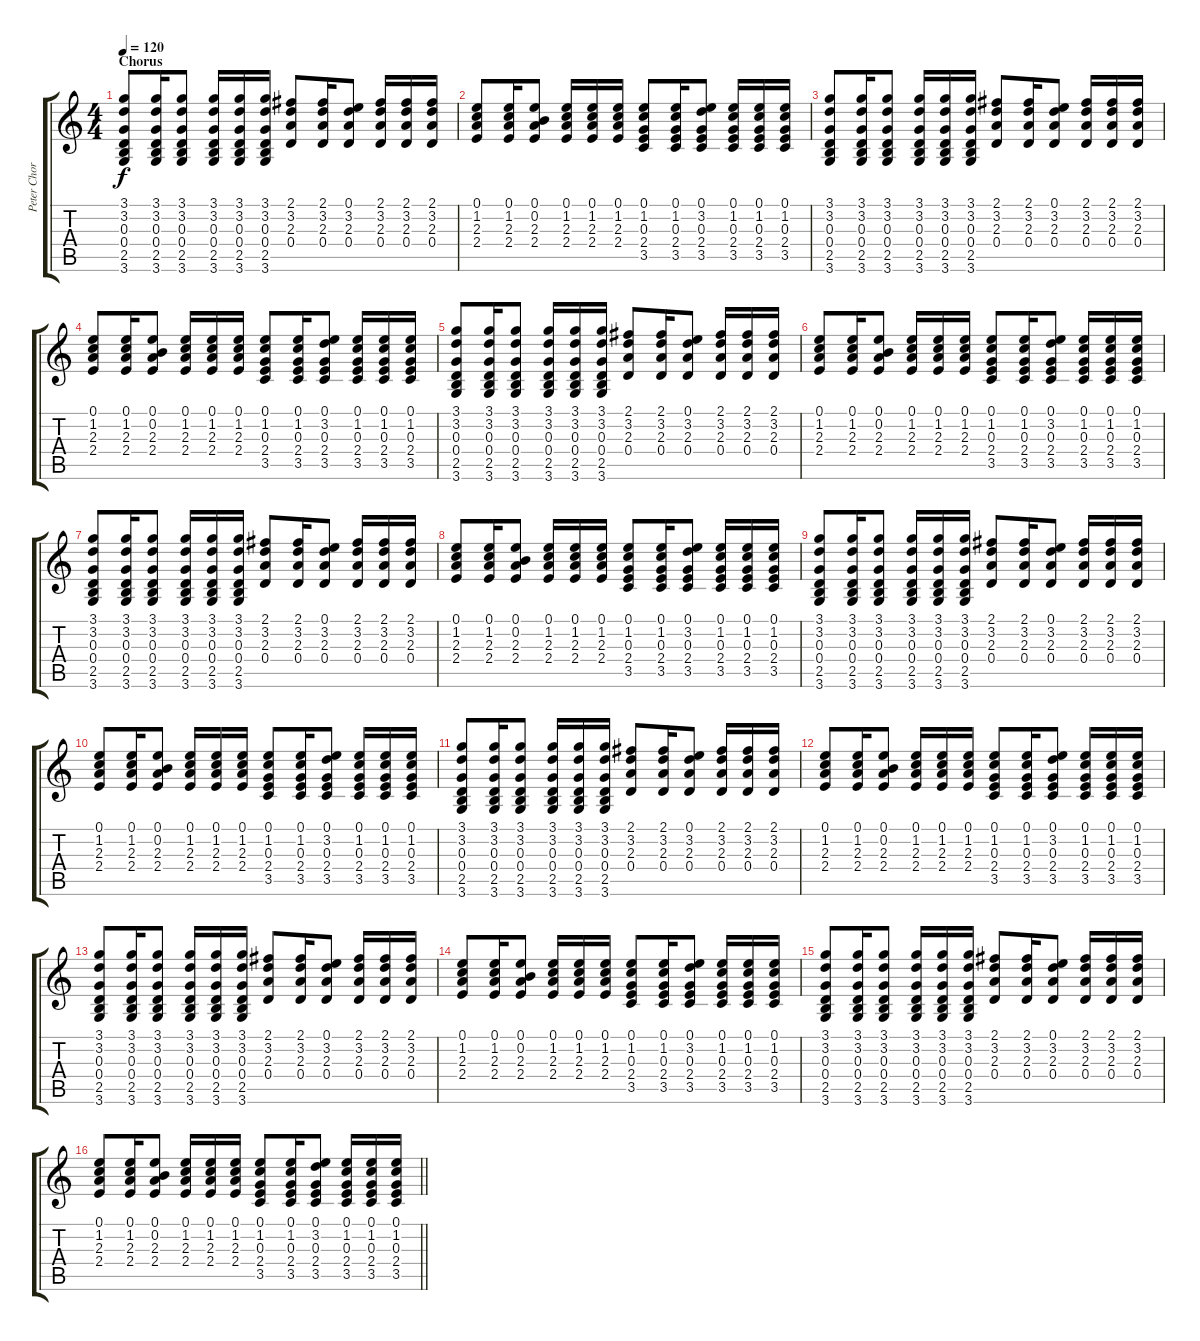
\track ("Peter Chorus Effektguitar" "Peter Chor") {instrument electricguitarjazz}
\staff {score tabs}
\tuning (E4 B3 G3 D3 A2 E2) {hide}
\ts (4 4)
\section ("" "Chorus")
\tempo 120
\clef g2
\ks c
(3.1 3.2 0.3 0.4 2.5 3.6).8{dy f} (3.1 3.2 0.3 0.4 2.5 3.6).16 (3.1 3.2 0.3 0.4 2.5 3.6).8 (3.1 3.2 0.3 0.4 2.5 3.6).16 (3.1 3.2 0.3 0.4 2.5 3.6).16 (3.1 3.2 0.3 0.4 2.5 3.6).16 (2.1 3.2 2.3 0.4).8 (2.1 3.2 2.3 0.4).16 (0.1 3.2 2.3 0.4).8 (2.1 3.2 2.3 0.4).16 (2.1 3.2 2.3 0.4).16 (2.1 3.2 2.3 0.4).16 |
(0.1 1.2 2.3 2.4).8 (0.1 1.2 2.3 2.4).16 (0.1 0.2 2.3 2.4).8 (0.1 1.2 2.3 2.4).16 (0.1 1.2 2.3 2.4).16 (0.1 1.2 2.3 2.4).16 (0.1 1.2 0.3 2.4 3.5).8 (0.1 1.2 0.3 2.4 3.5).16 (0.1 3.2 0.3 2.4 3.5).8 (0.1 1.2 0.3 2.4 3.5).16 (0.1 1.2 0.3 2.4 3.5).16 (0.1 1.2 0.3 2.4 3.5).16 |
(3.1 3.2 0.3 0.4 2.5 3.6).8 (3.1 3.2 0.3 0.4 2.5 3.6).16 (3.1 3.2 0.3 0.4 2.5 3.6).8 (3.1 3.2 0.3 0.4 2.5 3.6).16 (3.1 3.2 0.3 0.4 2.5 3.6).16 (3.1 3.2 0.3 0.4 2.5 3.6).16 (2.1 3.2 2.3 0.4).8 (2.1 3.2 2.3 0.4).16 (0.1 3.2 2.3 0.4).8 (2.1 3.2 2.3 0.4).16 (2.1 3.2 2.3 0.4).16 (2.1 3.2 2.3 0.4).16 |
(0.1 1.2 2.3 2.4).8 (0.1 1.2 2.3 2.4).16 (0.1 0.2 2.3 2.4).8 (0.1 1.2 2.3 2.4).16 (0.1 1.2 2.3 2.4).16 (0.1 1.2 2.3 2.4).16 (0.1 1.2 0.3 2.4 3.5).8 (0.1 1.2 0.3 2.4 3.5).16 (0.1 3.2 0.3 2.4 3.5).8 (0.1 1.2 0.3 2.4 3.5).16 (0.1 1.2 0.3 2.4 3.5).16 (0.1 1.2 0.3 2.4 3.5).16 |
(3.1 3.2 0.3 0.4 2.5 3.6).8 (3.1 3.2 0.3 0.4 2.5 3.6).16 (3.1 3.2 0.3 0.4 2.5 3.6).8 (3.1 3.2 0.3 0.4 2.5 3.6).16 (3.1 3.2 0.3 0.4 2.5 3.6).16 (3.1 3.2 0.3 0.4 2.5 3.6).16 (2.1 3.2 2.3 0.4).8 (2.1 3.2 2.3 0.4).16 (0.1 3.2 2.3 0.4).8 (2.1 3.2 2.3 0.4).16 (2.1 3.2 2.3 0.4).16 (2.1 3.2 2.3 0.4).16 |
(0.1 1.2 2.3 2.4).8 (0.1 1.2 2.3 2.4).16 (0.1 0.2 2.3 2.4).8 (0.1 1.2 2.3 2.4).16 (0.1 1.2 2.3 2.4).16 (0.1 1.2 2.3 2.4).16 (0.1 1.2 0.3 2.4 3.5).8 (0.1 1.2 0.3 2.4 3.5).16 (0.1 3.2 0.3 2.4 3.5).8 (0.1 1.2 0.3 2.4 3.5).16 (0.1 1.2 0.3 2.4 3.5).16 (0.1 1.2 0.3 2.4 3.5).16 |
(3.1 3.2 0.3 0.4 2.5 3.6).8 (3.1 3.2 0.3 0.4 2.5 3.6).16 (3.1 3.2 0.3 0.4 2.5 3.6).8 (3.1 3.2 0.3 0.4 2.5 3.6).16 (3.1 3.2 0.3 0.4 2.5 3.6).16 (3.1 3.2 0.3 0.4 2.5 3.6).16 (2.1 3.2 2.3 0.4).8 (2.1 3.2 2.3 0.4).16 (0.1 3.2 2.3 0.4).8 (2.1 3.2 2.3 0.4).16 (2.1 3.2 2.3 0.4).16 (2.1 3.2 2.3 0.4).16 |
(0.1 1.2 2.3 2.4).8 (0.1 1.2 2.3 2.4).16 (0.1 0.2 2.3 2.4).8 (0.1 1.2 2.3 2.4).16 (0.1 1.2 2.3 2.4).16 (0.1 1.2 2.3 2.4).16 (0.1 1.2 0.3 2.4 3.5).8 (0.1 1.2 0.3 2.4 3.5).16 (0.1 3.2 0.3 2.4 3.5).8 (0.1 1.2 0.3 2.4 3.5).16 (0.1 1.2 0.3 2.4 3.5).16 (0.1 1.2 0.3 2.4 3.5).16 |
(3.1 3.2 0.3 0.4 2.5 3.6).8 (3.1 3.2 0.3 0.4 2.5 3.6).16 (3.1 3.2 0.3 0.4 2.5 3.6).8 (3.1 3.2 0.3 0.4 2.5 3.6).16 (3.1 3.2 0.3 0.4 2.5 3.6).16 (3.1 3.2 0.3 0.4 2.5 3.6).16 (2.1 3.2 2.3 0.4).8 (2.1 3.2 2.3 0.4).16 (0.1 3.2 2.3 0.4).8 (2.1 3.2 2.3 0.4).16 (2.1 3.2 2.3 0.4).16 (2.1 3.2 2.3 0.4).16 |
(0.1 1.2 2.3 2.4).8 (0.1 1.2 2.3 2.4).16 (0.1 0.2 2.3 2.4).8 (0.1 1.2 2.3 2.4).16 (0.1 1.2 2.3 2.4).16 (0.1 1.2 2.3 2.4).16 (0.1 1.2 0.3 2.4 3.5).8 (0.1 1.2 0.3 2.4 3.5).16 (0.1 3.2 0.3 2.4 3.5).8 (0.1 1.2 0.3 2.4 3.5).16 (0.1 1.2 0.3 2.4 3.5).16 (0.1 1.2 0.3 2.4 3.5).16 |
(3.1 3.2 0.3 0.4 2.5 3.6).8 (3.1 3.2 0.3 0.4 2.5 3.6).16 (3.1 3.2 0.3 0.4 2.5 3.6).8 (3.1 3.2 0.3 0.4 2.5 3.6).16 (3.1 3.2 0.3 0.4 2.5 3.6).16 (3.1 3.2 0.3 0.4 2.5 3.6).16 (2.1 3.2 2.3 0.4).8 (2.1 3.2 2.3 0.4).16 (0.1 3.2 2.3 0.4).8 (2.1 3.2 2.3 0.4).16 (2.1 3.2 2.3 0.4).16 (2.1 3.2 2.3 0.4).16 |
(0.1 1.2 2.3 2.4).8 (0.1 1.2 2.3 2.4).16 (0.1 0.2 2.3 2.4).8 (0.1 1.2 2.3 2.4).16 (0.1 1.2 2.3 2.4).16 (0.1 1.2 2.3 2.4).16 (0.1 1.2 0.3 2.4 3.5).8 (0.1 1.2 0.3 2.4 3.5).16 (0.1 3.2 0.3 2.4 3.5).8 (0.1 1.2 0.3 2.4 3.5).16 (0.1 1.2 0.3 2.4 3.5).16 (0.1 1.2 0.3 2.4 3.5).16 |
(3.1 3.2 0.3 0.4 2.5 3.6).8 (3.1 3.2 0.3 0.4 2.5 3.6).16 (3.1 3.2 0.3 0.4 2.5 3.6).8 (3.1 3.2 0.3 0.4 2.5 3.6).16 (3.1 3.2 0.3 0.4 2.5 3.6).16 (3.1 3.2 0.3 0.4 2.5 3.6).16 (2.1 3.2 2.3 0.4).8 (2.1 3.2 2.3 0.4).16 (0.1 3.2 2.3 0.4).8 (2.1 3.2 2.3 0.4).16 (2.1 3.2 2.3 0.4).16 (2.1 3.2 2.3 0.4).16 |
(0.1 1.2 2.3 2.4).8 (0.1 1.2 2.3 2.4).16 (0.1 0.2 2.3 2.4).8 (0.1 1.2 2.3 2.4).16 (0.1 1.2 2.3 2.4).16 (0.1 1.2 2.3 2.4).16 (0.1 1.2 0.3 2.4 3.5).8 (0.1 1.2 0.3 2.4 3.5).16 (0.1 3.2 0.3 2.4 3.5).8 (0.1 1.2 0.3 2.4 3.5).16 (0.1 1.2 0.3 2.4 3.5).16 (0.1 1.2 0.3 2.4 3.5).16 |
(3.1 3.2 0.3 0.4 2.5 3.6).8 (3.1 3.2 0.3 0.4 2.5 3.6).16 (3.1 3.2 0.3 0.4 2.5 3.6).8 (3.1 3.2 0.3 0.4 2.5 3.6).16 (3.1 3.2 0.3 0.4 2.5 3.6).16 (3.1 3.2 0.3 0.4 2.5 3.6).16 (2.1 3.2 2.3 0.4).8 (2.1 3.2 2.3 0.4).16 (0.1 3.2 2.3 0.4).8 (2.1 3.2 2.3 0.4).16 (2.1 3.2 2.3 0.4).16 (2.1 3.2 2.3 0.4).16 |
\barLineRight lightlight
(0.1 1.2 2.3 2.4).8 (0.1 1.2 2.3 2.4).16 (0.1 0.2 2.3 2.4).8 (0.1 1.2 2.3 2.4).16 (0.1 1.2 2.3 2.4).16 (0.1 1.2 2.3 2.4).16 (0.1 1.2 0.3 2.4 3.5).8 (0.1 1.2 0.3 2.4 3.5).16 (0.1 3.2 0.3 2.4 3.5).8 (0.1 1.2 0.3 2.4 3.5).16 (0.1 1.2 0.3 2.4 3.5).16 (0.1 1.2 0.3 2.4 3.5).16
